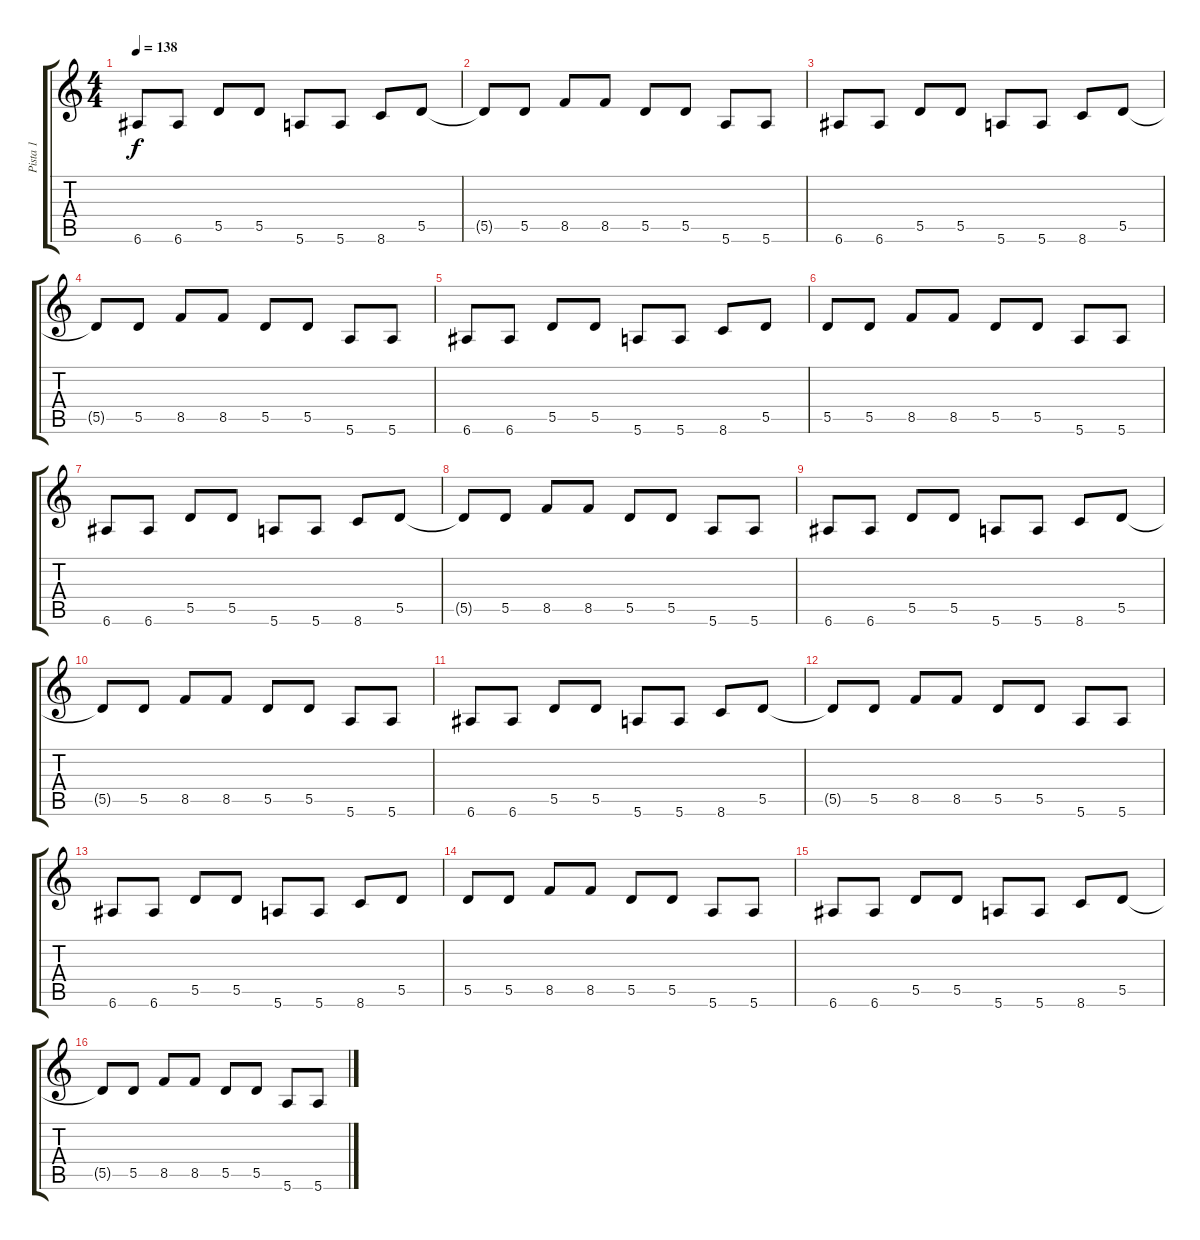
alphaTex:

\track ("Pista 1" "Pista 1") {instrument overdrivenguitar}
\staff {score tabs}
\tuning (E4 B3 G3 D3 A2 E2) {hide}
\ts (4 4)
\tempo 138
\clef g2
\ks c
6.6.8{dy f} 6.6.8 5.5.8 5.5.8 5.6.8 5.6.8 8.6.8 5.5.8 |
5.5{t}.8 5.5.8 8.5.8 8.5.8 5.5.8 5.5.8 5.6.8 5.6.8 |
6.6.8 6.6.8 5.5.8 5.5.8 5.6.8 5.6.8 8.6.8 5.5.8 |
5.5{t}.8 5.5.8 8.5.8 8.5.8 5.5.8 5.5.8 5.6.8 5.6.8 |
6.6.8 6.6.8 5.5.8 5.5.8 5.6.8 5.6.8 8.6.8 5.5.8 |
5.5.8 5.5.8 8.5.8 8.5.8 5.5.8 5.5.8 5.6.8 5.6.8 |
6.6.8 6.6.8 5.5.8 5.5.8 5.6.8 5.6.8 8.6.8 5.5.8 |
5.5{t}.8 5.5.8 8.5.8 8.5.8 5.5.8 5.5.8 5.6.8 5.6.8 |
6.6.8 6.6.8 5.5.8 5.5.8 5.6.8 5.6.8 8.6.8 5.5.8 |
5.5{t}.8 5.5.8 8.5.8 8.5.8 5.5.8 5.5.8 5.6.8 5.6.8 |
6.6.8 6.6.8 5.5.8 5.5.8 5.6.8 5.6.8 8.6.8 5.5.8 |
5.5{t}.8 5.5.8 8.5.8 8.5.8 5.5.8 5.5.8 5.6.8 5.6.8 |
6.6.8 6.6.8 5.5.8 5.5.8 5.6.8 5.6.8 8.6.8 5.5.8 |
5.5.8 5.5.8 8.5.8 8.5.8 5.5.8 5.5.8 5.6.8 5.6.8 |
6.6.8 6.6.8 5.5.8 5.5.8 5.6.8 5.6.8 8.6.8 5.5.8 |
5.5{t}.8 5.5.8 8.5.8 8.5.8 5.5.8 5.5.8 5.6.8 5.6.8
